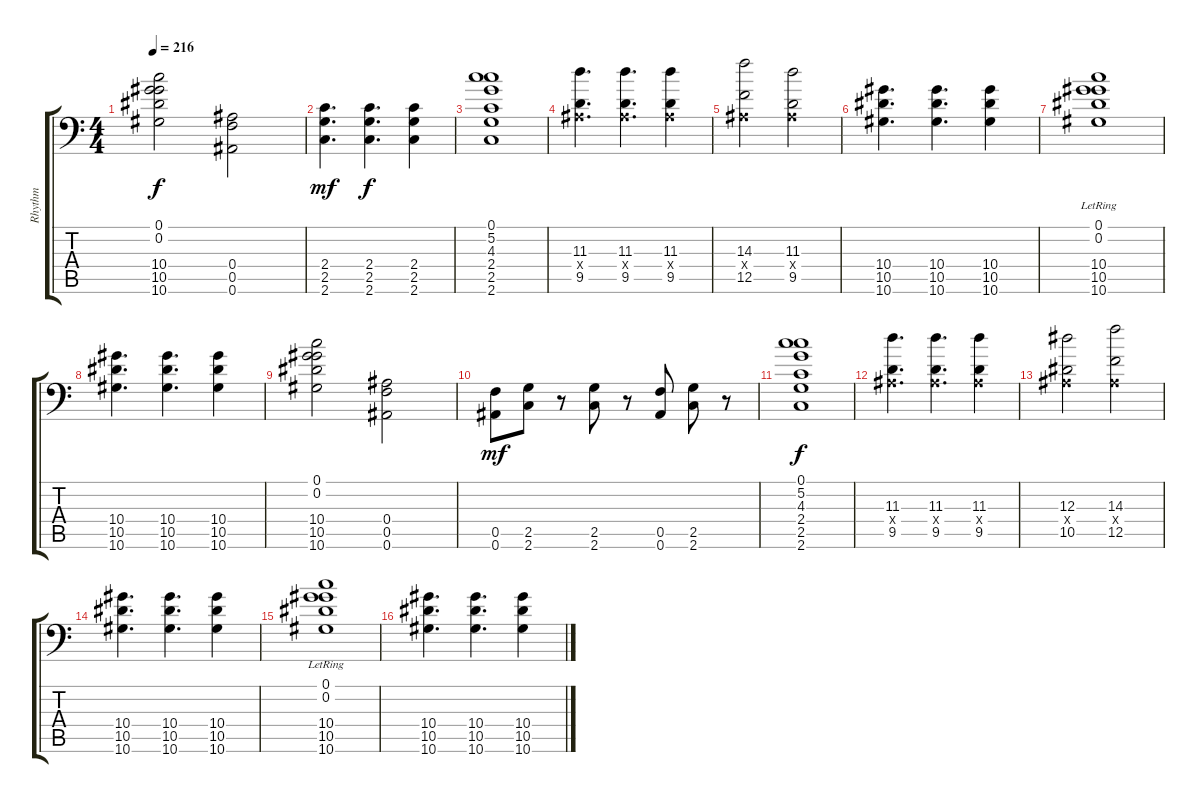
\track ("Rhythm" "Rhythm") {instrument distortionguitar}
\staff {score tabs}
\tuning (C4 G3 Eb3 Bb2 F2 Bb1) {hide}
\ts (4 4)
\tempo 216
\clef f4
\ks c
(0.1 0.2 10.4 10.5 10.6).2{dy f} (0.4 0.5 0.6).2 |
(2.4 2.5 2.6).4{d dy mf} (2.4 2.5 2.6).4{d dy f} (2.4 2.5 2.6).4 |
(0.1 5.2 4.3 2.4 2.5 2.6).1 |
(11.3 0.4{x} 9.5).4{d} (11.3 0.4{x} 9.5).4{d} (11.3 0.4{x} 9.5).4 |
(14.3 0.4{x} 12.5).2 (11.3 0.4{x} 9.5).2 |
(10.4 10.5 10.6).4{d} (10.4 10.5 10.6).4{d} (10.4 10.5 10.6).4 |
(0.1{lr} 0.2 10.4 10.5 10.6).1 |
(10.4 10.5 10.6).4{d} (10.4 10.5 10.6).4{d} (10.4 10.5 10.6).4 |
(0.1 0.2 10.4 10.5 10.6).2 (0.4 0.5 0.6).2 |
(0.5 0.6).8{dy mf} (2.5 2.6).8 r.8 (2.5 2.6).8 r.8 (0.5 0.6).8 (2.5 2.6).8 r.8 |
(0.1 5.2 4.3 2.4 2.5 2.6).1{dy f} |
(11.3 0.4{x} 9.5).4{d} (11.3 0.4{x} 9.5).4{d} (11.3 0.4{x} 9.5).4 |
(12.3 0.4{x} 10.5).2 (14.3 0.4{x} 12.5).2 |
(10.4 10.5 10.6).4{d} (10.4 10.5 10.6).4{d} (10.4 10.5 10.6).4 |
(0.1{lr} 0.2 10.4 10.5 10.6).1 |
(10.4 10.5 10.6).4{d} (10.4 10.5 10.6).4{d} (10.4 10.5 10.6).4
